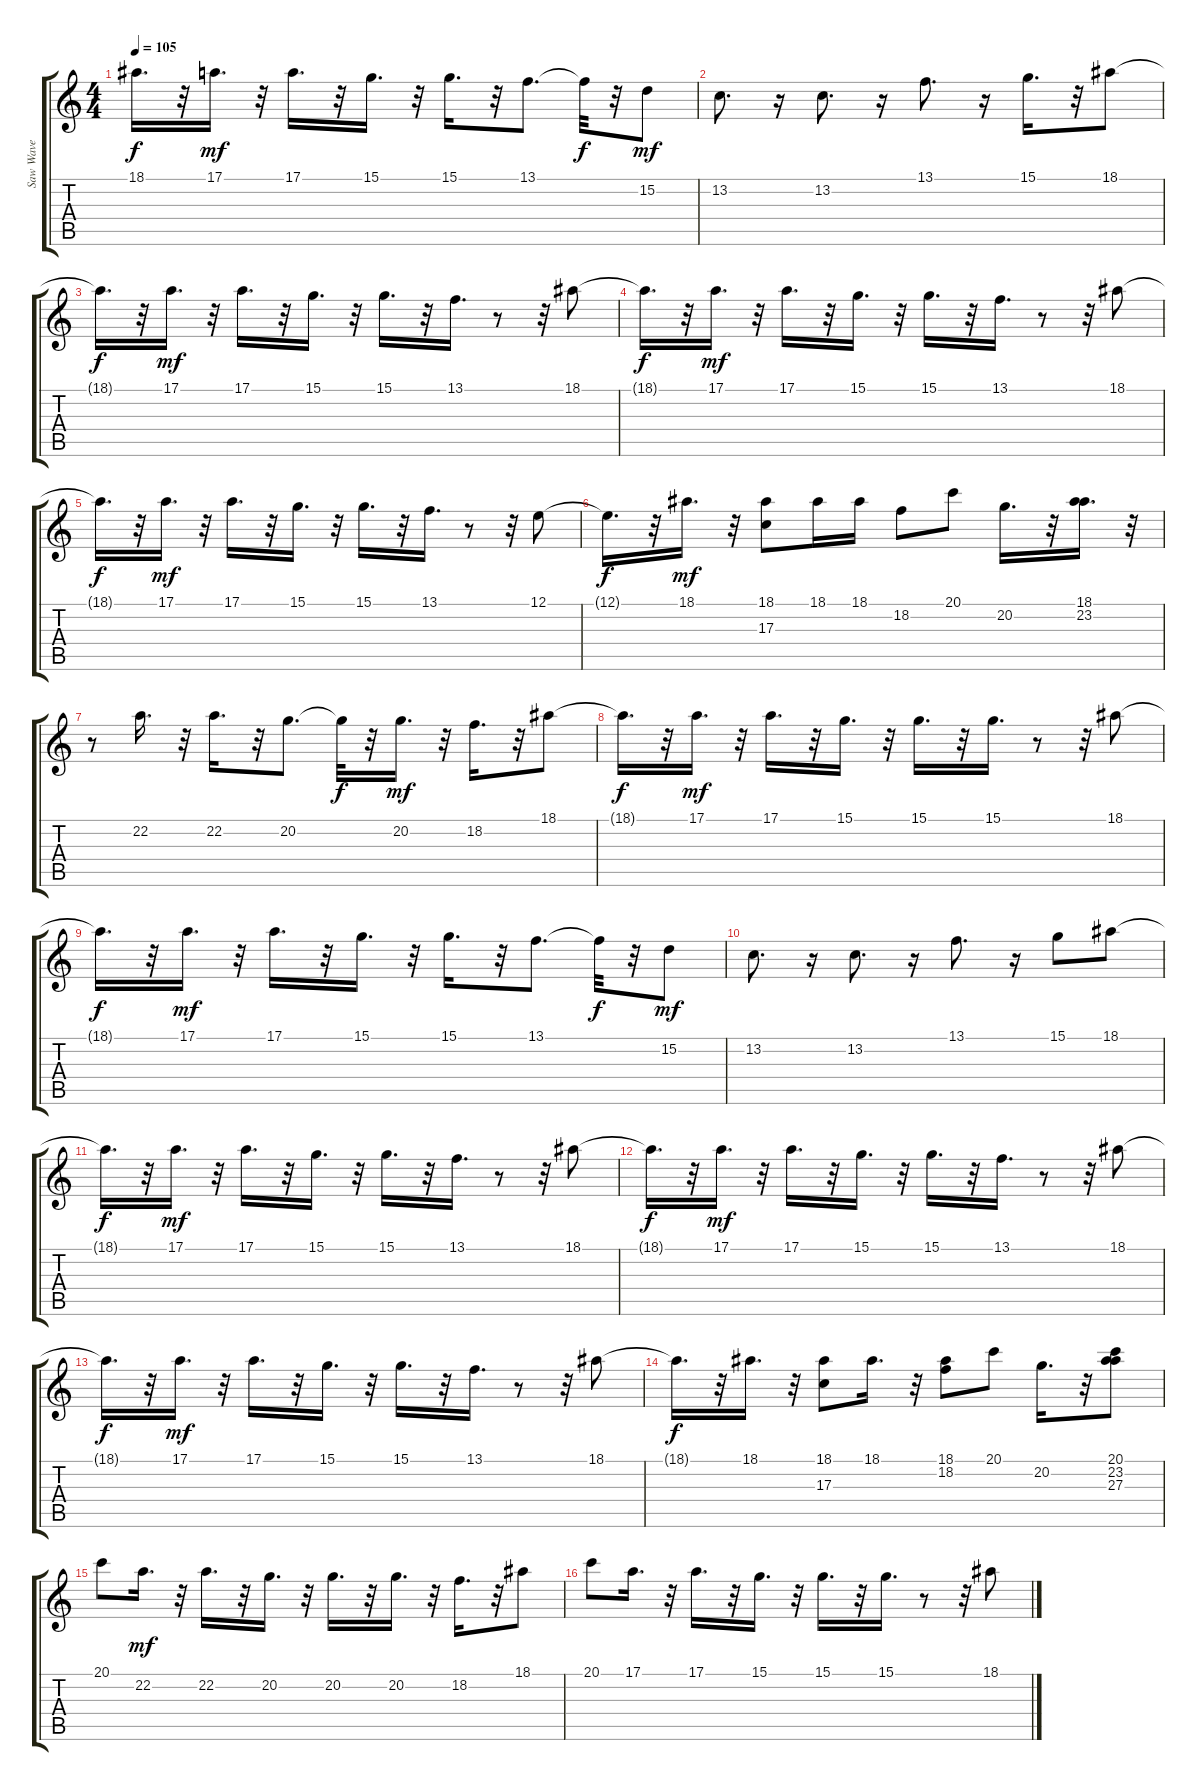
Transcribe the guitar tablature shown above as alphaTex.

\track ("Saw Wave" "Saw Wave") {instrument lead2sawtooth}
\staff {score tabs}
\tuning (E4 B3 G3 D3 A2 E2) {hide}
\ts (4 4)
\tempo 105
\clef g2
\ks c
18.1{t}.16{d dy f} r.32 17.1.16{d dy mf} r.32 17.1.16{d} r.32 15.1.16{d} r.32 15.1.16{d} r.32 13.1.8{d} 13.1{t}.32{dy f} r.32 15.2.8{dy mf} |
13.2.8{d} r.16 13.2.8{d} r.16 13.1.8{d} r.16 15.1.16{d} r.32 18.1.8 |
18.1{t}.16{d dy f} r.32 17.1.16{d dy mf} r.32 17.1.16{d} r.32 15.1.16{d} r.32 15.1.16{d} r.32 13.1.16{d} r.8 r.32 18.1.8 |
18.1{t}.16{d dy f} r.32 17.1.16{d dy mf} r.32 17.1.16{d} r.32 15.1.16{d} r.32 15.1.16{d} r.32 13.1.16{d} r.8 r.32 18.1.8 |
18.1{t}.16{d dy f} r.32 17.1.16{d dy mf} r.32 17.1.16{d} r.32 15.1.16{d} r.32 15.1.16{d} r.32 13.1.16{d} r.8 r.32 12.1.8 |
12.1{t}.16{d dy f} r.32 18.1.16{d dy mf} r.32 (18.1 17.3).8 18.1.16 18.1.16 18.2.8 20.1.8 20.2.16{d} r.32 (18.1 23.2).16{d} r.32 |
r.8 22.2.16{d} r.32 22.2.16{d} r.32 20.2.8{d} 20.2{t}.32{dy f} r.32 20.2.16{d dy mf} r.32 18.2.16{d} r.32 18.1.8 |
18.1{t}.16{d dy f} r.32 17.1.16{d dy mf} r.32 17.1.16{d} r.32 15.1.16{d} r.32 15.1.16{d} r.32 15.1.16{d} r.8 r.32 18.1.8 |
18.1{t}.16{d dy f} r.32 17.1.16{d dy mf} r.32 17.1.16{d} r.32 15.1.16{d} r.32 15.1.16{d} r.32 13.1.8{d} 13.1{t}.32{dy f} r.32 15.2.8{dy mf} |
13.2.8{d} r.16 13.2.8{d} r.16 13.1.8{d} r.16 15.1.8 18.1.8 |
18.1{t}.16{d dy f} r.32 17.1.16{d dy mf volume 16} r.32 17.1.16{d volume 16} r.32 15.1.16{d volume 16} r.32 15.1.16{d volume 15} r.32 13.1.16{d volume 15} r.8 r.32 18.1.8{volume 15} |
18.1{t}.16{d dy f} r.32 17.1.16{d dy mf volume 14} r.32 17.1.16{d volume 14} r.32 15.1.16{d volume 14} r.32 15.1.16{d volume 14} r.32 13.1.16{d volume 14} r.8 r.32 18.1.8{volume 14} |
18.1{t}.16{d dy f} r.32 17.1.16{d dy mf volume 13} r.32 17.1.16{d volume 13} r.32 15.1.16{d volume 13} r.32 15.1.16{d volume 13} r.32 13.1.16{d volume 12} r.8 r.32 18.1.8{volume 12} |
18.1{t}.16{d dy f} r.32 18.1.16{d volume 12} r.32 (18.1 17.3).8{volume 12} 18.1.16{d volume 12} r.32 (18.1 18.2).8{volume 11} 20.1.8{volume 11} 20.2.16{d volume 11} r.32 (20.1 23.2 27.3).8{volume 11} |
20.1.8{volume 11} 22.2.16{d dy mf volume 10} r.32 22.2.16{d volume 10} r.32 20.2.16{d volume 10} r.32 20.2.16{d volume 10} r.32 20.2.16{d volume 10} r.32 18.2.16{d volume 10} r.32 18.1.8{volume 10} |
20.1.8{volume 9} 17.1.16{d volume 9} r.32 17.1.16{d volume 9} r.32 15.1.16{d volume 9} r.32 15.1.16{d volume 9} r.32 15.1.16{d volume 8} r.8 r.32 18.1.8{volume 8}
